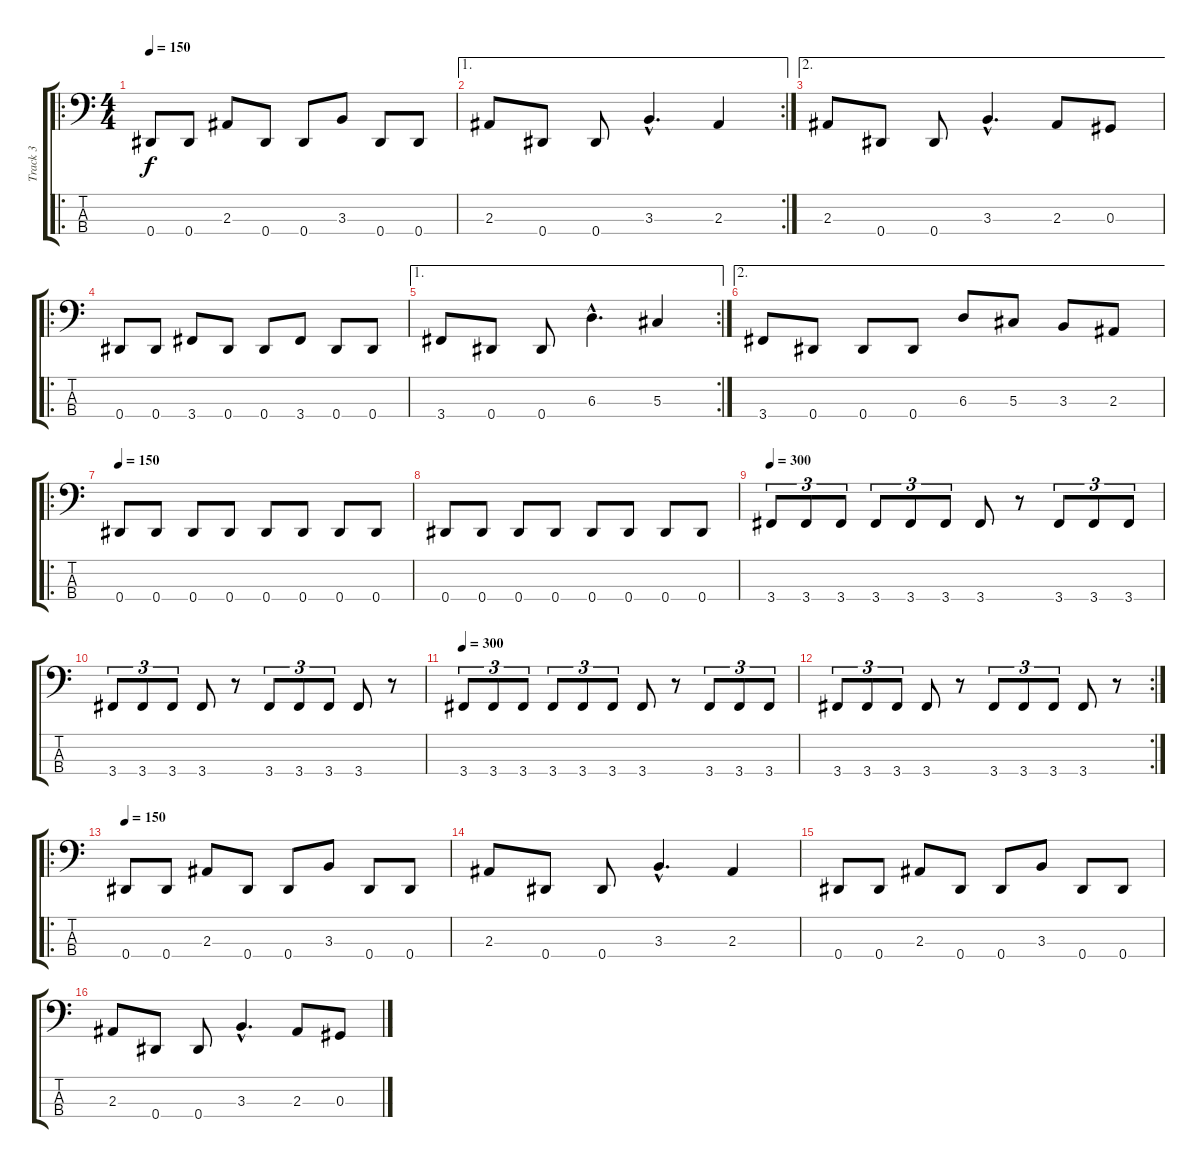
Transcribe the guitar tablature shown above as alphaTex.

\track ("Track 3" "Track 3") {instrument electricbasspick}
\staff {score tabs}
\tuning (Gb2 Db2 Ab1 Eb1) {hide}
\ro
\ts (4 4)
\tempo 150
\clef f4
\ks c
0.4.8{dy f instrument electricbasspick} 0.4.8 2.3.8 0.4.8 0.4.8 3.3.8 0.4.8 0.4.8 |
\ae 1
\rc 2
2.3.8 0.4.8 0.4.8 3.3{hac}.4{d} 2.3.4 |
\ae 2
2.3.8 0.4.8 0.4.8 3.3{hac}.4{d} 2.3.8 0.3.8 |
\ro
0.4.8 0.4.8 3.4.8 0.4.8 0.4.8 3.4.8 0.4.8 0.4.8 |
\ae 1
\rc 2
3.4.8 0.4.8 0.4.8 6.3{hac}.4{d} 5.3.4 |
\ae 2
3.4.8 0.4.8 0.4.8 0.4.8 6.3.8 5.3.8 3.3.8 2.3.8 |
\ro
\tempo 150
0.4.8 0.4.8 0.4.8 0.4.8 0.4.8 0.4.8 0.4.8 0.4.8 |
0.4.8 0.4.8 0.4.8 0.4.8 0.4.8 0.4.8 0.4.8 0.4.8 |
\tempo 250
\tempo 300
3.4.8{tu (3 2)} 3.4.8{tu (3 2)} 3.4.8{tu (3 2)} 3.4.8{tu (3 2)} 3.4.8{tu (3 2)} 3.4.8{tu (3 2)} 3.4.8 r.8 3.4.8{tu (3 2)} 3.4.8{tu (3 2)} 3.4.8{tu (3 2)} |
3.4.8{tu (3 2)} 3.4.8{tu (3 2)} 3.4.8{tu (3 2)} 3.4.8 r.8 3.4.8{tu (3 2)} 3.4.8{tu (3 2)} 3.4.8{tu (3 2)} 3.4.8 r.8 |
\tempo 300
3.4.8{tu (3 2)} 3.4.8{tu (3 2)} 3.4.8{tu (3 2)} 3.4.8{tu (3 2)} 3.4.8{tu (3 2)} 3.4.8{tu (3 2)} 3.4.8 r.8 3.4.8{tu (3 2)} 3.4.8{tu (3 2)} 3.4.8{tu (3 2)} |
\rc 2
3.4.8{tu (3 2)} 3.4.8{tu (3 2)} 3.4.8{tu (3 2)} 3.4.8 r.8 3.4.8{tu (3 2)} 3.4.8{tu (3 2)} 3.4.8{tu (3 2)} 3.4.8 r.8 |
\ro
\tempo 150
0.4.8 0.4.8 2.3.8 0.4.8 0.4.8 3.3.8 0.4.8 0.4.8 |
2.3.8 0.4.8 0.4.8 3.3{hac}.4{d} 2.3.4 |
0.4.8 0.4.8 2.3.8 0.4.8 0.4.8 3.3.8 0.4.8 0.4.8 |
2.3.8 0.4.8 0.4.8 3.3{hac}.4{d} 2.3.8 0.3.8
